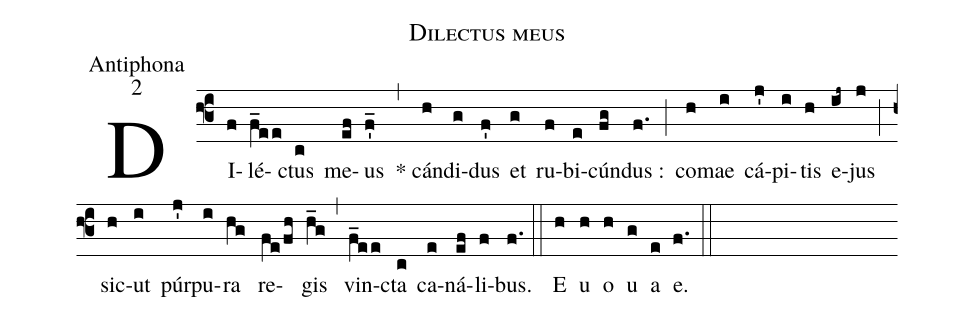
name:Dilectus meus;
office-part:Antiphona;
mode:2;
%%
(f3) DI(f)lé(f_ee)ctus(c) me(ef)us(f'_) (,) * cán(h)di(g)dus(f') et(g) ru(f)bi(e)cún(fg)dus :(f.) (;) co(h)mae(i) cá(j')pi(i)tis(h) e(ij~)jus(j) (;) sic(h)ut(i) púr(j')pu(i)ra(hg) re(fe/fh)gis(h_g) (,) vin(f_ee)cta(c) ca(e)ná(ef)li(f)bus.(f.) (::) <eu>E(h) u(h) o(h) u(g) a(e) e.</eu>(f.) (::)
